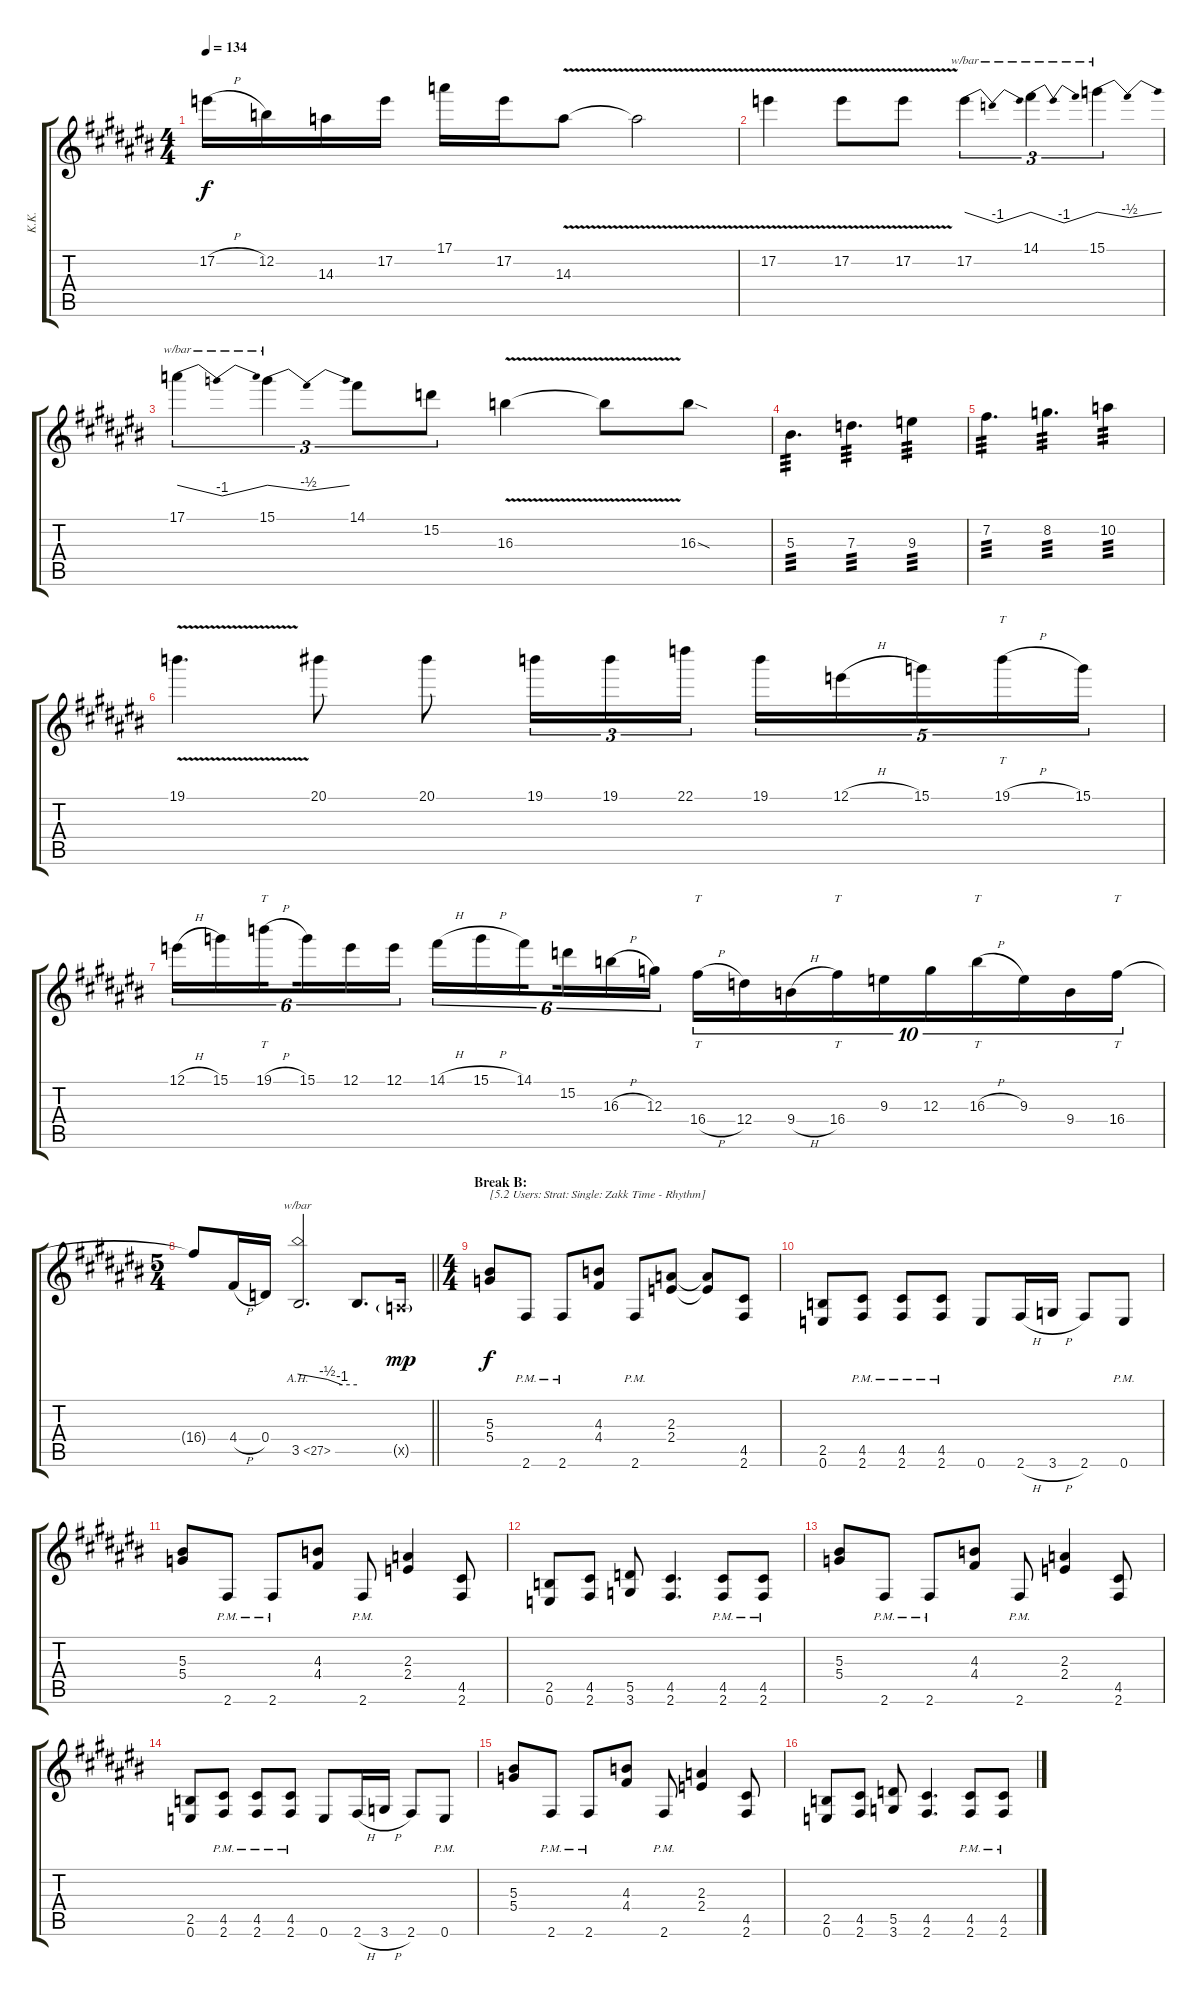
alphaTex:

\track ("K.K." "K.K.") {instrument overdrivenguitar}
\staff {score tabs}
\tuning (E4 B3 G3 D3 A2 E2) {hide}
\ts (4 4)
\tempo 134
\clef g2
\ks c#
17.2{h}.16{dy f} 12.2.16 14.3.16 17.2.16 17.1.16 17.2.16 14.3{v}.8 14.3{t}.2 |
17.2{v}.4 17.2{v}.8 17.2{v}.8 17.2.4{tu (3 2) tbe (dip default 0 0 30 -4 60 0)} 14.1.4{tu (3 2) tbe (dip default 0 0 30 -4 60 0)} 15.1.4{tu (3 2) tbe (dip default 0 0 30 -2 60 0)} |
17.1.4{tu (3 2) tbe (dip default 0 0 30 -4 60 0)} 15.1.4{tu (3 2) tbe (dip default 0 0 30 -2 60 0)} 14.1.8{tu (3 2)} 15.2.8{tu (3 2)} 16.3{v}.4 16.3{t}.8 16.3{sod}.8 |
5.3.4{d tp 3} 7.3.4{d tp 3} 9.3.4{tp 3} |
7.2.4{d tp 3} 8.2.4{d tp 3} 10.2.4{tp 3} |
19.1{v}.4{d} 20.1.8 20.1.8 19.1.16{tu (3 2)} 19.1.16{tu (3 2)} 22.1.16{tu (3 2)} 19.1.16{tu (5 4)} 12.1{h}.16{tu (5 4)} 15.1.16{tu (5 4)} 19.1{h}.16{tt tu (5 4)} 15.1.16{tu (5 4)} |
12.1{h}.16{tu (6 4)} 15.1.16{tu (6 4)} 19.1{h}.16{tt tu (6 4) beam splitsecondary} 15.1.16{tu (6 4)} 12.1.16{tu (6 4)} 12.1.16{tu (6 4)} 14.1{h}.16{tu (6 4)} 15.1{h}.16{tu (6 4)} 14.1.16{tu (6 4) beam splitsecondary} 15.2.16{tu (6 4)} 16.3{h}.16{tu (6 4)} 12.3.16{tu (6 4)} 16.4{h}.16{tt tu (10 8)} 12.4.16{tu (10 8)} 9.4{h}.16{tu (10 8)} 16.4.16{tt tu (10 8)} 9.3.16{tu (10 8)} 12.3.16{tu (10 8)} 16.3{h}.16{tt tu (10 8)} 9.3.16{tu (10 8)} 9.4.16{tu (10 8)} 16.4.16{tt tu (10 8)} |
\ts (5 4)
\barLineRight lightlight
16.4{t}.8 4.4{h}.16 0.4.16 3.5{ah 24}.2{d tbe (custom default 0 0 30 -2 45 -4 60 -4)} 3.5{t}.8{d} 0.5{g x}.16{dy mp} |
\ts (4 4)
\section ("" "Break B:")
(5.3 5.4).8{txt "[5.2 Users: Strat: Single: Zakk Time - Rhythm]" dy f volume 12 instrument overdrivenguitar} 2.6{pm}.8 2.6{pm}.8 (4.3 4.4).8 2.6{pm}.8 (2.3 2.4).8 (2.3{t} 2.4{t}).8 (4.5 2.6).8 |
(2.5 0.6).8 (4.5{pm} 2.6{pm}).8 (4.5{pm} 2.6{pm}).8 (4.5{pm} 2.6{pm}).8 0.6.8 2.6{h}.16 3.6{h}.16 2.6.8 0.6{pm}.8 |
(5.3 5.4).8 2.6{pm}.8 2.6{pm}.8 (4.3 4.4).8 2.6{pm}.8 (2.3 2.4).4 (4.5 2.6).8 |
(2.5 0.6).8 (4.5 2.6).8 (5.5 3.6).8 (4.5 2.6).4{d} (4.5{pm} 2.6{pm}).8 (4.5{pm} 2.6{pm}).8 |
(5.3 5.4).8 2.6{pm}.8 2.6{pm}.8 (4.3 4.4).8 2.6{pm}.8 (2.3 2.4).4 (4.5 2.6).8 |
(2.5 0.6).8 (4.5{pm} 2.6{pm}).8 (4.5{pm} 2.6{pm}).8 (4.5{pm} 2.6{pm}).8 0.6.8 2.6{h}.16 3.6{h}.16 2.6.8 0.6{pm}.8 |
(5.3 5.4).8 2.6{pm}.8 2.6{pm}.8 (4.3 4.4).8 2.6{pm}.8 (2.3 2.4).4 (4.5 2.6).8 |
(2.5 0.6).8 (4.5 2.6).8 (5.5 3.6).8 (4.5 2.6).4{d} (4.5{pm} 2.6{pm}).8 (4.5{pm} 2.6{pm}).8
